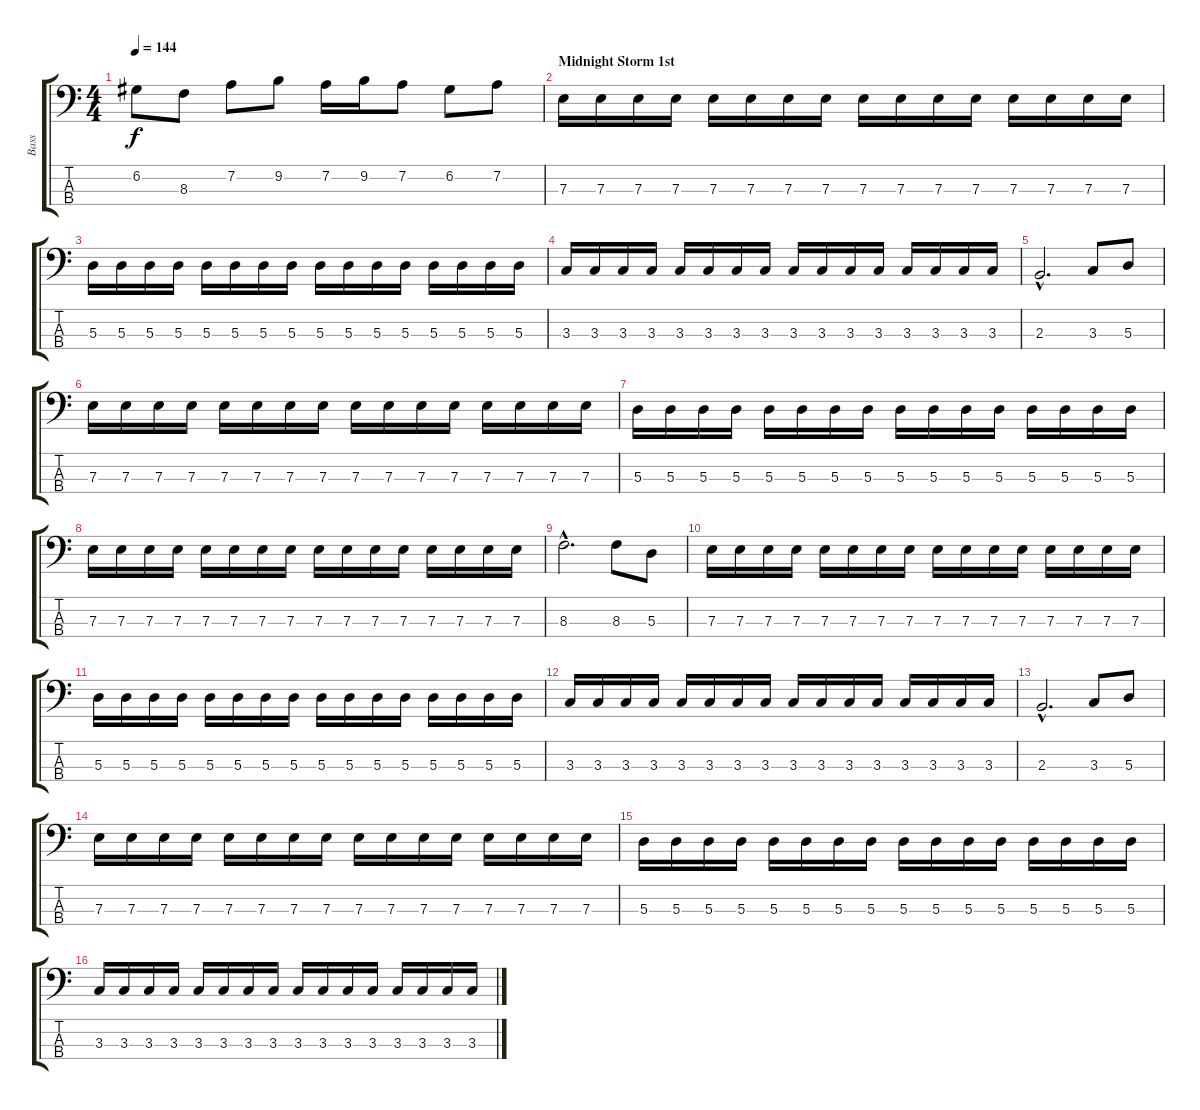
\track ("Bass" "Bass") {instrument electricbasspick}
\staff {score tabs}
\tuning (G2 D2 A1 E1) {hide}
\ts (4 4)
\tempo 144
\clef f4
\ks c
6.2.8{dy f} 8.3.8 7.2.8 9.2.8 7.2.16 9.2.16 7.2.8 6.2.8 7.2.8 |
\section ("" "Midnight Storm 1st")
7.3.16 7.3.16 7.3.16 7.3.16 7.3.16 7.3.16 7.3.16 7.3.16 7.3.16 7.3.16 7.3.16 7.3.16 7.3.16 7.3.16 7.3.16 7.3.16 |
5.3.16 5.3.16 5.3.16 5.3.16 5.3.16 5.3.16 5.3.16 5.3.16 5.3.16 5.3.16 5.3.16 5.3.16 5.3.16 5.3.16 5.3.16 5.3.16 |
3.3.16 3.3.16 3.3.16 3.3.16 3.3.16 3.3.16 3.3.16 3.3.16 3.3.16 3.3.16 3.3.16 3.3.16 3.3.16 3.3.16 3.3.16 3.3.16 |
2.3{hac}.2{d} 3.3.8 5.3.8 |
7.3.16 7.3.16 7.3.16 7.3.16 7.3.16 7.3.16 7.3.16 7.3.16 7.3.16 7.3.16 7.3.16 7.3.16 7.3.16 7.3.16 7.3.16 7.3.16 |
5.3.16 5.3.16 5.3.16 5.3.16 5.3.16 5.3.16 5.3.16 5.3.16 5.3.16 5.3.16 5.3.16 5.3.16 5.3.16 5.3.16 5.3.16 5.3.16 |
7.3.16 7.3.16 7.3.16 7.3.16 7.3.16 7.3.16 7.3.16 7.3.16 7.3.16 7.3.16 7.3.16 7.3.16 7.3.16 7.3.16 7.3.16 7.3.16 |
8.3{hac}.2{d} 8.3.8 5.3.8 |
7.3.16 7.3.16 7.3.16 7.3.16 7.3.16 7.3.16 7.3.16 7.3.16 7.3.16 7.3.16 7.3.16 7.3.16 7.3.16 7.3.16 7.3.16 7.3.16 |
5.3.16 5.3.16 5.3.16 5.3.16 5.3.16 5.3.16 5.3.16 5.3.16 5.3.16 5.3.16 5.3.16 5.3.16 5.3.16 5.3.16 5.3.16 5.3.16 |
3.3.16 3.3.16 3.3.16 3.3.16 3.3.16 3.3.16 3.3.16 3.3.16 3.3.16 3.3.16 3.3.16 3.3.16 3.3.16 3.3.16 3.3.16 3.3.16 |
2.3{hac}.2{d} 3.3.8 5.3.8 |
7.3.16 7.3.16 7.3.16 7.3.16 7.3.16 7.3.16 7.3.16 7.3.16 7.3.16 7.3.16 7.3.16 7.3.16 7.3.16 7.3.16 7.3.16 7.3.16 |
5.3.16 5.3.16 5.3.16 5.3.16 5.3.16 5.3.16 5.3.16 5.3.16 5.3.16 5.3.16 5.3.16 5.3.16 5.3.16 5.3.16 5.3.16 5.3.16 |
3.3.16 3.3.16 3.3.16 3.3.16 3.3.16 3.3.16 3.3.16 3.3.16 3.3.16 3.3.16 3.3.16 3.3.16 3.3.16 3.3.16 3.3.16 3.3.16
